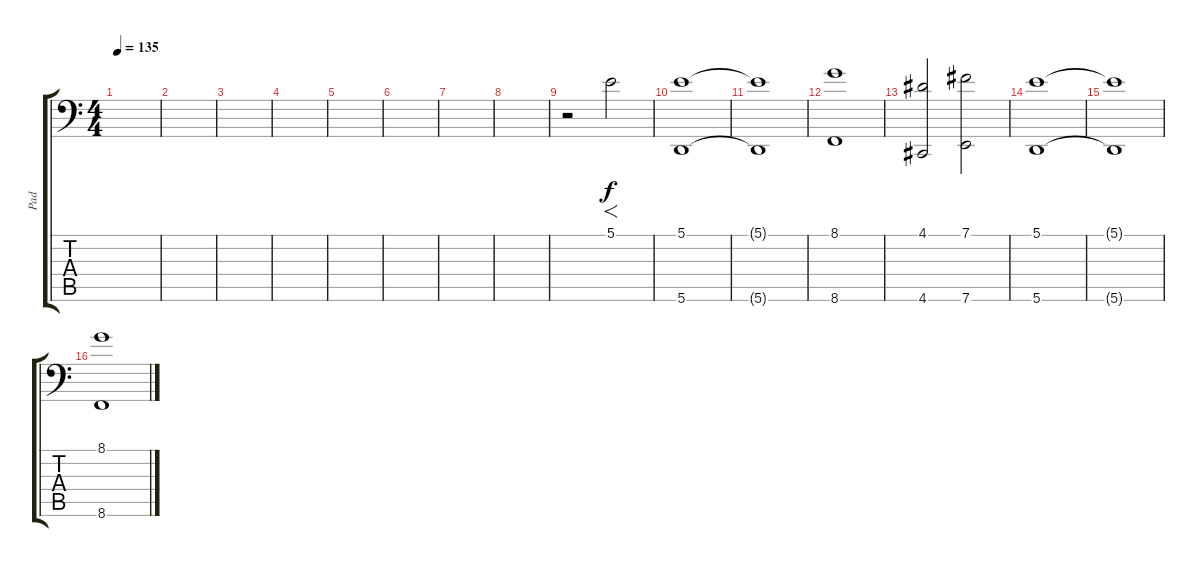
\track ("Pad" "Pad") {instrument pad2warm}
\staff {score tabs}
\tuning (B3 Gb3 D3 A2 E2 A1) {hide}
\ts (4 4)
\tempo 135
\clef f4
\ks c
|
|
|
|
|
|
|
|
r.2 5.1.2{f} |
(5.1 5.6).1 |
(5.1{t} 5.6{t}).1 |
(8.1 8.6).1 |
(4.1 4.6).2 (7.1 7.6).2 |
(5.1 5.6).1 |
(5.1{t} 5.6{t}).1 |
(8.1 8.6).1
